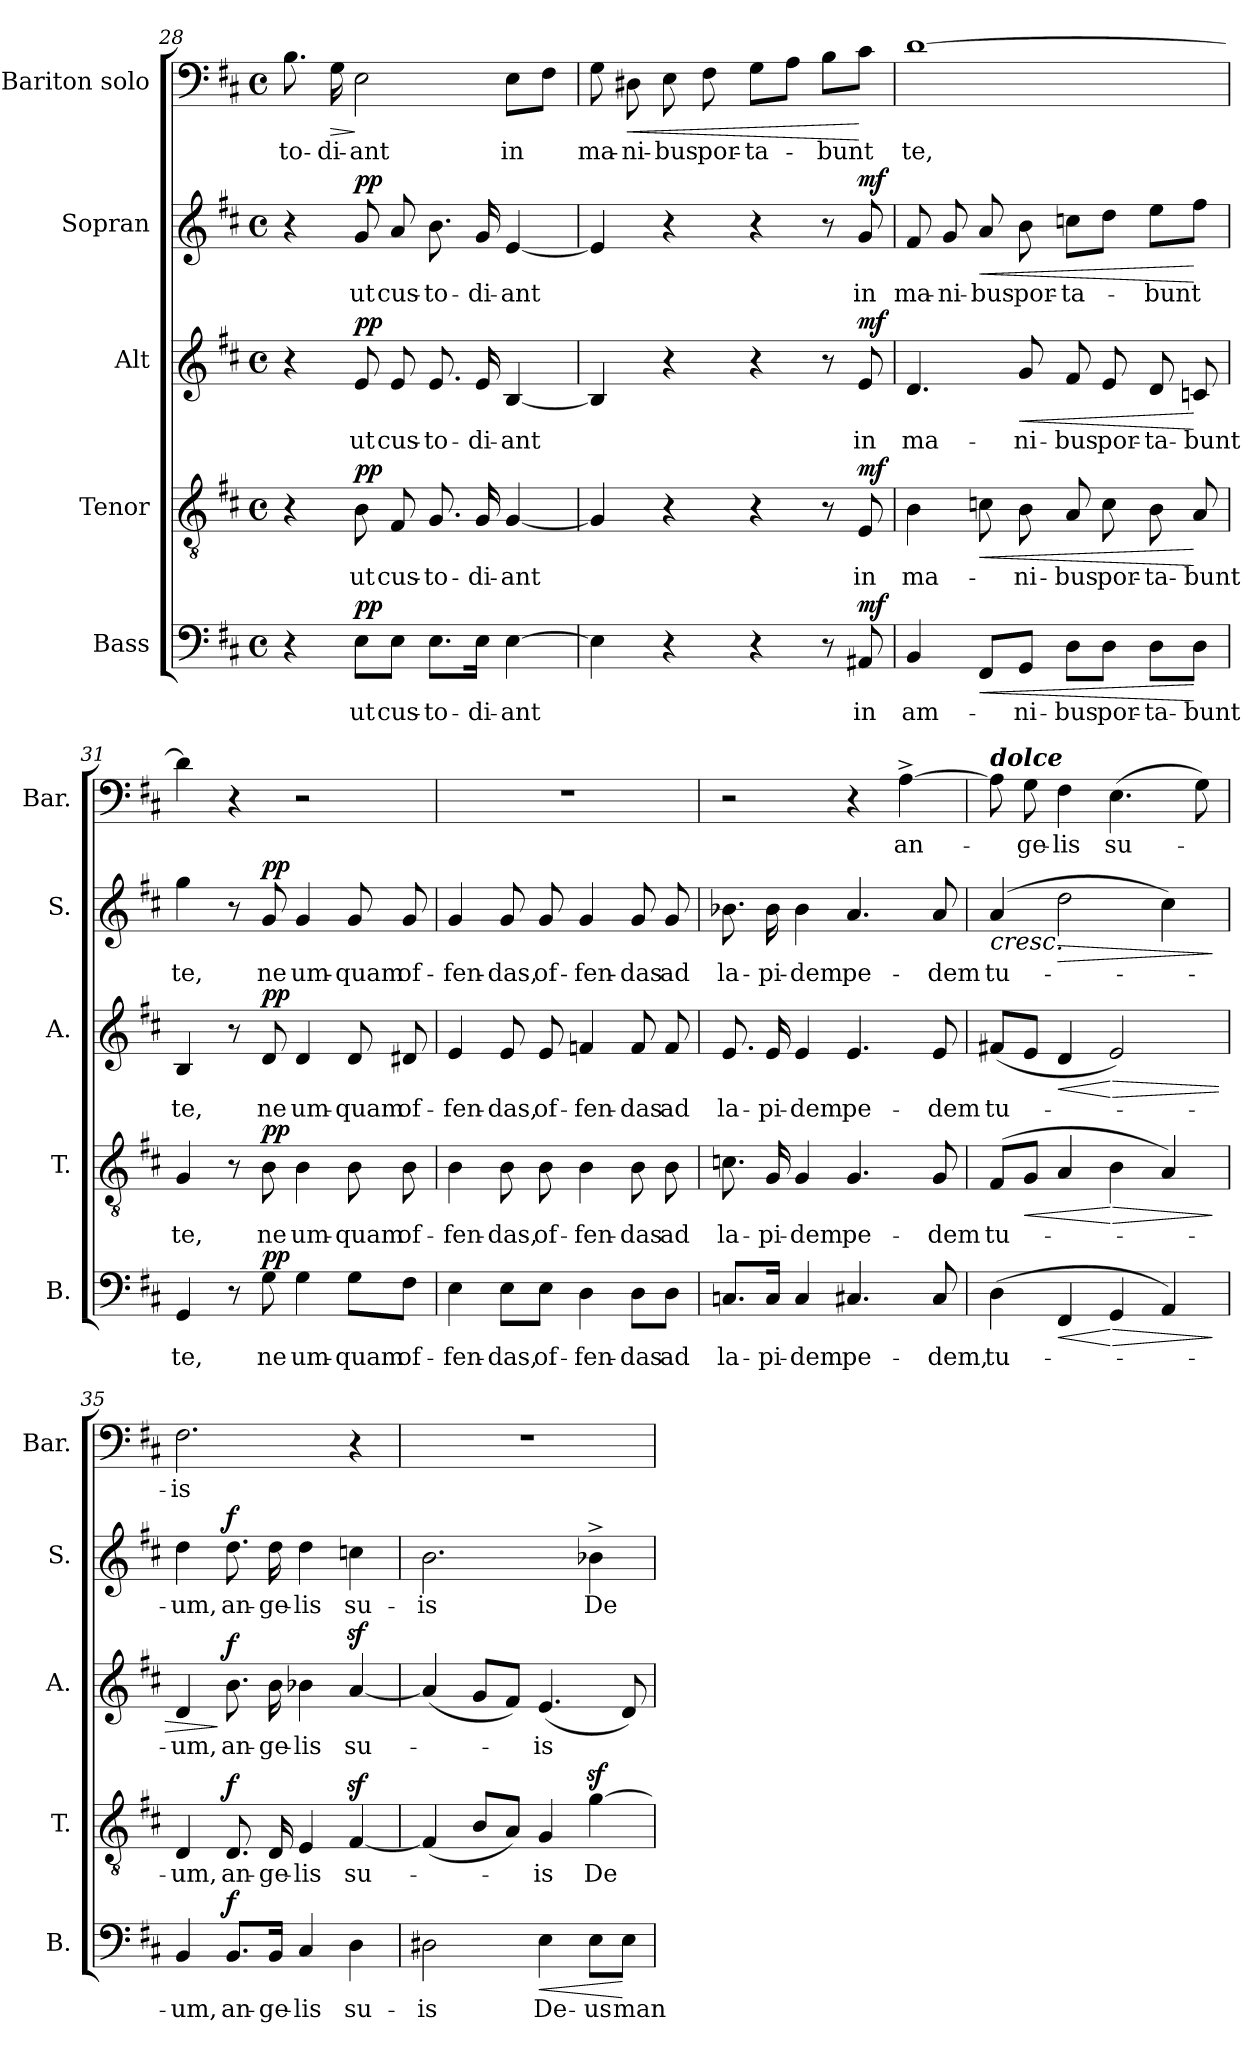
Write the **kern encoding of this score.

**kern	**text	**dynam	**kern	**text	**dynam	**kern	**text	**dynam	**kern	**text	**dynam	**kern	**text	**dynam
*part5	*part5	*part5	*part4	*part4	*part4	*part3	*part3	*part3	*part2	*part2	*part2	*part1	*part1	*part1
*staff5	*staff5	*staff5	*staff4	*staff4	*staff4	*staff3	*staff3	*staff3	*staff2	*staff2	*staff2	*staff1	*staff1	*staff1
*I"Bass	*	*	*I"Tenor	*	*	*I"Alt	*	*	*I"Sopran	*	*	*I"Bariton solo	*	*
*I'B.	*	*	*I'T.	*	*	*I'A.	*	*	*I'S.	*	*	*I'Bar.	*	*
*clefF4	*	*	*clefGv2	*	*	*clefG2	*	*	*clefG2	*	*	*clefF4	*	*
*k[f#c#]	*	*	*k[f#c#]	*	*	*k[f#c#]	*	*	*k[f#c#]	*	*	*k[f#c#]	*	*
*D:	*	*	*D:	*	*	*D:	*	*	*D:	*	*	*D:	*	*
*M4/4	*	*	*M4/4	*	*	*M4/4	*	*	*M4/4	*	*	*M4/4	*	*
*met(c)	*	*	*met(c)	*	*	*met(c)	*	*	*met(c)	*	*	*met(c)	*	*
=28	=28	=28	=28	=28	=28	=28	=28	=28	=28	=28	=28	=28	=28	=28
!	!	!	!	!	!	!	!	!	!	!	!	!	!LO:LY:b	!
4r	.	.	4r	.	.	4r	.	.	4r	.	.	8.B\	-to-	.
!	!	!	!	!	!	!	!	!	!	!	!	!	!LO:LY:b	!LO:HP:b
.	.	.	.	.	.	.	.	.	.	.	.	16G\	-di-	>
!	!LO:LY:b	!LO:DY:a	!	!LO:LY:b	!LO:DY:a	!	!LO:LY:b	!LO:DY:a	!	!LO:LY:b	!LO:DY:a	!	!LO:LY:b	!
8E\L	ut	pp	8B\	ut	pp	8e/	ut	pp	8g/	ut	pp	2E\	-ant	]
!	!LO:LY:b	!	!	!LO:LY:b	!	!	!LO:LY:b	!	!	!LO:LY:b	!	!	!	!
8E\J	cus-	.	8F#/	cus-	.	8e/	cus-	.	8a/	cus-	.	.	.	.
!	!LO:LY:b	!	!	!LO:LY:b	!	!	!LO:LY:b	!	!	!LO:LY:b	!	!	!	!
8.E\L	-to-	.	8.G/	-to-	.	8.e/	-to-	.	8.b\	-to-	.	.	.	.
!	!LO:LY:b	!	!	!LO:LY:b	!	!	!LO:LY:b	!	!	!LO:LY:b	!	!	!	!
16E\Jk	-di-	.	16G/	-di-	.	16e/	-di-	.	16g/	-di-	.	.	.	.
!	!LO:LY:b	!	!	!LO:LY:b	!	!	!LO:LY:b	!	!	!LO:LY:b	!	!	!LO:LY:b	!
[4E\	-ant	.	[4G/	-ant	.	[4B/	-ant	.	[4e/	-ant	.	8E\L	in	.
.	.	.	.	.	.	.	.	.	.	.	.	8F#\J	.	.
=29	=29	=29	=29	=29	=29	=29	=29	=29	=29	=29	=29	=29	=29	=29
!	!	!	!	!	!	!	!	!	!	!	!	!	!LO:LY:b	!
4E\]	.	.	4G/]	.	.	4B/]	.	.	4e/]	.	.	8G\	ma-	.
!	!	!	!	!	!	!	!	!	!	!	!	!	!LO:LY:b	!LO:HP:b
.	.	.	.	.	.	.	.	.	.	.	.	8D#X\	-ni-	<
!	!	!	!	!	!	!	!	!	!	!	!	!	!LO:LY:b	!
4r	.	.	4r	.	.	4r	.	.	4r	.	.	8E\	-bus	.
!	!	!	!	!	!	!	!	!	!	!	!	!	!LO:LY:b	!
.	.	.	.	.	.	.	.	.	.	.	.	8F#\	por-	.
!	!	!	!	!	!	!	!	!	!	!	!	!	!LO:LY:b	!
4r	.	.	4r	.	.	4r	.	.	4r	.	.	8G\L	-ta-	.
.	.	.	.	.	.	.	.	.	.	.	.	8A\J	.	.
!	!	!	!	!	!	!	!	!	!	!	!	!	!LO:LY:b	!
8r	.	.	8r	.	.	8r	.	.	8r	.	.	8B\L	-bunt	.
!	!LO:LY:b	!LO:DY:a	!	!LO:LY:b	!LO:DY:a	!	!LO:LY:b	!LO:DY:a	!	!LO:LY:b	!LO:DY:a	!	!	!
8AA#X/	in	mf	8E/	in	mf	8e/	in	mf	8g/	in	mf	8c#\J	.	[
!!LO:PB:g=z
=30	=30	=30	=30	=30	=30	=30	=30	=30	=30	=30	=30	=30	=30	=30
!	!LO:LY:b	!	!	!LO:LY:b	!	!	!LO:LY:b	!	!	!LO:LY:b	!	!	!LO:LY:b	!
4BB/	am-	.	4B\	ma-	.	4.d/	ma-	.	8f#/	ma-	.	[1d	te,	.
!	!	!	!	!	!	!	!	!	!	!LO:LY:b	!	!	!	!
.	.	.	.	.	.	.	.	.	8g/	-ni-	.	.	.	.
!	!	!LO:HP:b	!	!	!LO:HP:b	!	!	!	!	!LO:LY:b	!LO:HP:b	!	!	!
8FF#/L	.	<	8cn\	.	<	.	.	.	8a/	-bus	<	.	.	.
!	!LO:LY:b	!	!	!LO:LY:b	!	!	!LO:LY:b	!LO:HP:b	!	!LO:LY:b	!	!	!	!
8GG/J	-ni-	.	8B\	-ni-	.	8g/	-ni-	<	8b\	por-	.	.	.	.
!	!LO:LY:b	!	!	!LO:LY:b	!	!	!LO:LY:b	!	!	!LO:LY:b	!	!	!	!
8D\L	-bus	.	8A/	-bus	.	8f#/	-bus	.	8ccn\L	-ta-	.	.	.	.
!	!LO:LY:b	!	!	!LO:LY:b	!	!	!LO:LY:b	!	!	!	!	!	!	!
8D\J	por-	.	8c\	por-	.	8e/	por-	.	8dd\J	.	.	.	.	.
!	!LO:LY:b	!	!	!LO:LY:b	!	!	!LO:LY:b	!	!	!LO:LY:b	!	!	!	!
8D\L	-ta-	.	8B\	-ta-	.	8d/	-ta-	.	8ee\L	-bunt	.	.	.	.
!	!LO:LY:b	!	!	!LO:LY:b	!	!	!LO:LY:b	!	!	!	!	!	!	!
8D\J	-bunt	[	8A/	-bunt	[	8cn/	-bunt	[	8ff#\J	.	[	.	.	.
=31	=31	=31	=31	=31	=31	=31	=31	=31	=31	=31	=31	=31	=31	=31
!	!LO:LY:b	!	!	!LO:LY:b	!	!	!LO:LY:b	!	!	!LO:LY:b	!	!	!	!
4GG/	te,	.	4G/	te,	.	4B/	te,	.	4gg\	te,	.	4d\]	.	.
8r	.	.	8r	.	.	8r	.	.	8r	.	.	4r	.	.
!	!LO:LY:b	!LO:DY:a	!	!LO:LY:b	!LO:DY:a	!	!LO:LY:b	!LO:DY:a	!	!LO:LY:b	!LO:DY:a	!	!	!
8G\	ne	pp	8B\	ne	pp	8d/	ne	pp	8g/	ne	pp	.	.	.
!	!LO:LY:b	!	!	!LO:LY:b	!	!	!LO:LY:b	!	!	!LO:LY:b	!	!	!	!
4G\	um-	.	4B\	um-	.	4d/	um-	.	4g/	um-	.	2r	.	.
!	!LO:LY:b	!	!	!LO:LY:b	!	!	!LO:LY:b	!	!	!LO:LY:b	!	!	!	!
8G\L	-quam	.	8B\	-quam	.	8d/	-quam	.	8g/	-quam	.	.	.	.
!	!LO:LY:b	!	!	!LO:LY:b	!	!	!LO:LY:b	!	!	!LO:LY:b	!	!	!	!
8F#\J	of-	.	8B\	of-	.	8d#X/	of-	.	8g/	of-	.	.	.	.
=32	=32	=32	=32	=32	=32	=32	=32	=32	=32	=32	=32	=32	=32	=32
!	!LO:LY:b	!	!	!LO:LY:b	!	!	!LO:LY:b	!	!	!LO:LY:b	!	!	!	!
4E\	-fen-	.	4B\	-fen-	.	4e/	-fen-	.	4g/	-fen-	.	1r	.	.
!	!LO:LY:b	!	!	!LO:LY:b	!	!	!LO:LY:b	!	!	!LO:LY:b	!	!	!	!
8E\L	-das,	.	8B\	-das,	.	8e/	-das,	.	8g/	-das,	.	.	.	.
!	!LO:LY:b	!	!	!LO:LY:b	!	!	!LO:LY:b	!	!	!LO:LY:b	!	!	!	!
8E\J	of-	.	8B\	of-	.	8e/	of-	.	8g/	of-	.	.	.	.
!	!LO:LY:b	!	!	!LO:LY:b	!	!	!LO:LY:b	!	!	!LO:LY:b	!	!	!	!
4D\	-fen-	.	4B\	-fen-	.	4fn/	-fen-	.	4g/	-fen-	.	.	.	.
!	!LO:LY:b	!	!	!LO:LY:b	!	!	!LO:LY:b	!	!	!LO:LY:b	!	!	!	!
8D\L	-das	.	8B\	-das	.	8f/	-das	.	8g/	-das	.	.	.	.
!	!LO:LY:b	!	!	!LO:LY:b	!	!	!LO:LY:b	!	!	!LO:LY:b	!	!	!	!
8D\J	ad	.	8B\	ad	.	8f/	ad	.	8g/	ad	.	.	.	.
!!LO:LB:g=z
=33	=33	=33	=33	=33	=33	=33	=33	=33	=33	=33	=33	=33	=33	=33
!	!LO:LY:b	!	!	!LO:LY:b	!	!	!LO:LY:b	!	!	!LO:LY:b	!	!	!	!
8.Cn/L	la-	.	8.cn\	la-	.	8.e/	la-	.	8.b-X\	la-	.	2r	.	.
!	!LO:LY:b	!	!	!LO:LY:b	!	!	!LO:LY:b	!	!	!LO:LY:b	!	!	!	!
16C/Jk	-pi-	.	16G/	-pi-	.	16e/	-pi-	.	16b-\	-pi-	.	.	.	.
!	!LO:LY:b	!	!	!LO:LY:b	!	!	!LO:LY:b	!	!	!LO:LY:b	!	!	!	!
4C/	-dem	.	4G/	-dem	.	4e/	-dem	.	4b-\	-dem	.	.	.	.
!	!LO:LY:b	!	!	!LO:LY:b	!	!	!LO:LY:b	!	!	!LO:LY:b	!	!	!	!
4.C#X/	pe-	.	4.G/	pe-	.	4.e/	pe-	.	4.a/	pe-	.	4r	.	.
!	!	!	!	!	!	!	!	!	!	!	!	!	!LO:LY:b	!
.	.	.	.	.	.	.	.	.	.	.	.	[4A^>\	an-	.
!	!LO:LY:b	!	!	!LO:LY:b	!	!	!LO:LY:b	!	!	!LO:LY:b	!	!	!	!
8C#/	-dem,	.	8G/	-dem	.	8e/	-dem	.	8a/	-dem	.	.	.	.
=34	=34	=34	=34	=34	=34	=34	=34	=34	=34	=34	=34	=34	=34	=34
!	!	!	!	!	!	!	!	!	!	!	!	!LO:TX:a:Bi:t=dolce	!	!
!	!LO:LY:b	!	!	!LO:LY:b	!	!	!LO:LY:b	!	!	!LO:LY:b	!LO:HP:b	!	!	!
(>4D\	tu-	.	(>8F#/L	tu-	.	(<8f#X/L	tu-	.	(4a/	tu-	<	8A\]	.	.
!	!	!	!	!	!LO:HP:b	!	!	!	!	!	!	!	!LO:LY:b	!
.	.	.	8G/J	.	<	8e/J	.	.	.	.	.	8G\	-ge-	.
!	!	!LO:HP:b	!	!	!	!	!	!LO:HP:b	!	!	!LO:HP:b	!	!LO:LY:b	!
4FF#/	.	<	4A/	.	.	4d/	.	<	2dd\	.	>	4F#\	-lis	.
!	!	!LO:HP:n=1:b	!	!	!LO:HP:n=1:b	!	!	!LO:HP:n=1:b	!	!	!	!	!LO:LY:b	!
4GG/	.	[ >	4B\	.	[ >	2e/)	.	[ >	.	.	.	(>4.E\	su-	.
4AA/)	.	.	4A/)	.	.	.	.	.	4cc#\)	.	[	.	.	.
.	.	.	.	.	.	.	.	.	.	.	.	8G\)	.	.
.	.	]	.	.	]	.	.	.	.	.	]	.	.	.
=35	=35	=35	=35	=35	=35	=35	=35	=35	=35	=35	=35	=35	=35	=35
!	!LO:LY:b	!	!	!LO:LY:b	!	!	!LO:LY:b	!	!	!LO:LY:b	!	!	!LO:LY:b	!
4BB/	-um,	.	4D/	-um,	.	4d/	-um,	.	4dd\	-um,	.	2.F#\	-is	.
!	!LO:LY:b	!LO:DY:a	!	!LO:LY:b	!LO:DY:a	!	!LO:LY:b	!LO:DY:n=1:a	!	!LO:LY:b	!LO:DY:a	!	!	!
8.BB/L	an-	f	8.D/	an-	f	8.b\	an-	] f	8.dd\	an-	f	.	.	.
!	!LO:LY:b	!	!	!LO:LY:b	!	!	!LO:LY:b	!	!	!LO:LY:b	!	!	!	!
16BB/Jk	-ge-	.	16D/	-ge-	.	16b\	-ge-	.	16dd\	-ge-	.	.	.	.
!	!LO:LY:b	!	!	!LO:LY:b	!	!	!LO:LY:b	!	!	!LO:LY:b	!	!	!	!
4C#/	-lis	.	4E/	-lis	.	4b-X\	-lis	.	4dd\	-lis	.	.	.	.
!	!LO:LY:b	!	!	!LO:LY:b	!	!	!LO:LY:b	!	!	!LO:LY:b	!	!	!	!
4D\	su-	.	[4F#z>/	su-	.	[4az>/	su-	.	4ccn\	su-	.	4r	.	.
!!LO:PB:g=z
=36	=36	=36	=36	=36	=36	=36	=36	=36	=36	=36	=36	=36	=36	=36
!	!LO:LY:b	!	!	!	!	!	!	!	!	!LO:LY:b	!	!	!	!
2D#X\	-is	.	(<4F#/]	.	.	(<4a/]	.	.	2.b\	-is	.	1r	.	.
.	.	.	8B/L	.	.	8g/L	.	.	.	.	.	.	.	.
.	.	.	8A/J)	.	.	8f#/J)	.	.	.	.	.	.	.	.
!	!LO:LY:b	!LO:HP:b	!	!LO:LY:b	!	!	!LO:LY:b	!	!	!	!	!	!	!
4E\	De-	<	4G/	-is	.	(<4.e/	-is	.	.	.	.	.	.	.
!	!LO:LY:b	!	!	!LO:LY:b	!	!	!	!	!	!LO:LY:b	!	!	!	!
8E\L	-us	.	[4gz>\	De-	.	.	.	.	4b-X^>\	De-	.	.	.	.
!	!LO:LY:b	!	!	!	!	!	!	!	!	!	!	!	!	!
8E\J	man-	[	.	.	.	8d/)	.	.	.	.	.	.	.	.
=	=	=	=	=	=	=	=	=	=	=	=	=	=	=
*-	*-	*-	*-	*-	*-	*-	*-	*-	*-	*-	*-	*-	*-	*-
